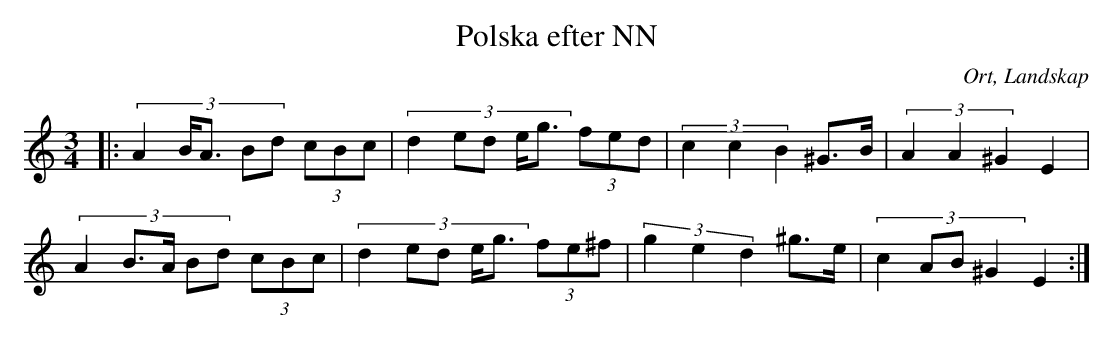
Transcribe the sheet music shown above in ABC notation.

X:1
T:Polska efter NN
O:Ort, Landskap
M:3/4
L:1/8
K:C
|: (3:2:5 A2 B<A Bd (3cBc| (3:2:5 d2 ed e<g (3fed|(3:2:3 c2 c2 B2 ^G>B|(3:2:3 A2 A2 ^G2 E2|
(3:2:5 A2 B>A Bd (3cBc| (3:2:5 d2 ed e<g (3fe^f|(3:2:3 g2 e2 d2 ^g>e|(3:2:4 c2 AB ^G2 E2:|
